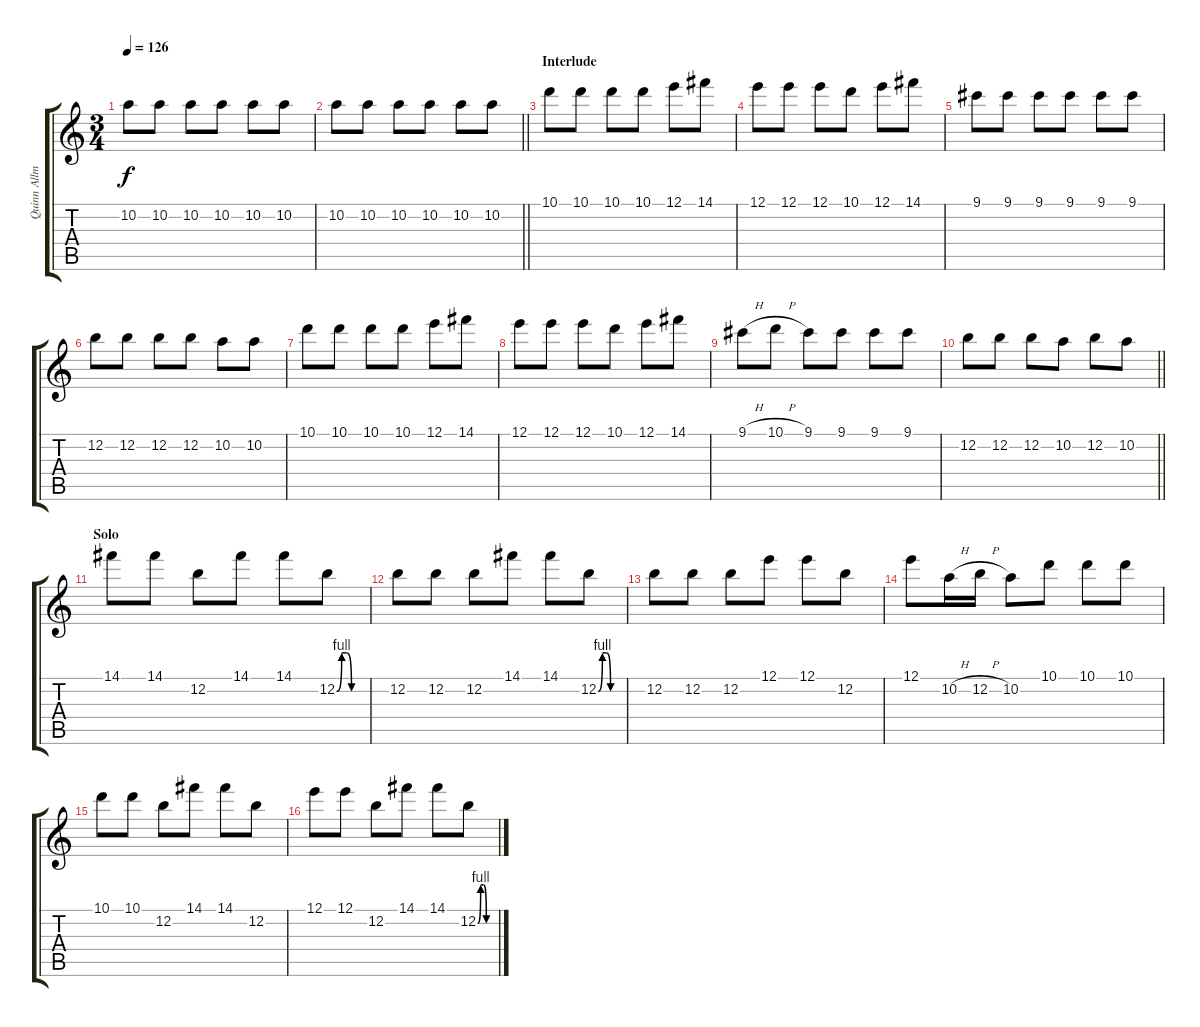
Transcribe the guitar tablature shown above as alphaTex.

\track ("Quinn Allman [Lead Guitar]" "Quinn Allm") {instrument overdrivenguitar}
\staff {score tabs}
\tuning (E4 B3 G3 D3 A2 D2) {hide}
\ts (3 4)
\tempo 126
\clef g2
\ks c
10.2.8{dy f} 10.2.8 10.2.8 10.2.8 10.2.8 10.2.8 |
\barLineRight lightlight
10.2.8 10.2.8 10.2.8 10.2.8 10.2.8 10.2.8 |
\section ("" "Interlude")
10.1.8{instrument overdrivenguitar} 10.1.8 10.1.8 10.1.8 12.1.8 14.1.8 |
12.1.8 12.1.8 12.1.8 10.1.8 12.1.8 14.1.8 |
9.1.8 9.1.8 9.1.8 9.1.8 9.1.8 9.1.8 |
12.2.8 12.2.8 12.2.8 12.2.8 10.2.8 10.2.8 |
10.1.8 10.1.8 10.1.8 10.1.8 12.1.8 14.1.8 |
12.1.8 12.1.8 12.1.8 10.1.8 12.1.8 14.1.8 |
9.1{h}.8 10.1{h}.8 9.1.8 9.1.8 9.1.8 9.1.8 |
\barLineRight lightlight
12.2.8 12.2.8 12.2.8 10.2.8 12.2.8 10.2.8 |
\section ("" "Solo")
14.1.8 14.1.8 12.2.8 14.1.8 14.1.8 12.2{be (custom 0 0 10 4 20 4 30 0 60 0)}.8 |
12.2.8 12.2.8 12.2.8 14.1.8 14.1.8 12.2{be (custom 0 0 10 4 20 4 30 0 60 0)}.8 |
12.2.8 12.2.8 12.2.8 12.1.8 12.1.8 12.2.8 |
12.1.8 10.2{h}.16 12.2{h}.16 10.2.8 10.1.8 10.1.8 10.1.8 |
10.1.8 10.1.8 12.2.8 14.1.8 14.1.8 12.2.8 |
12.1.8 12.1.8 12.2.8 14.1.8 14.1.8 12.2{be (custom 0 0 10 4 20 4 30 0 60 0)}.8
